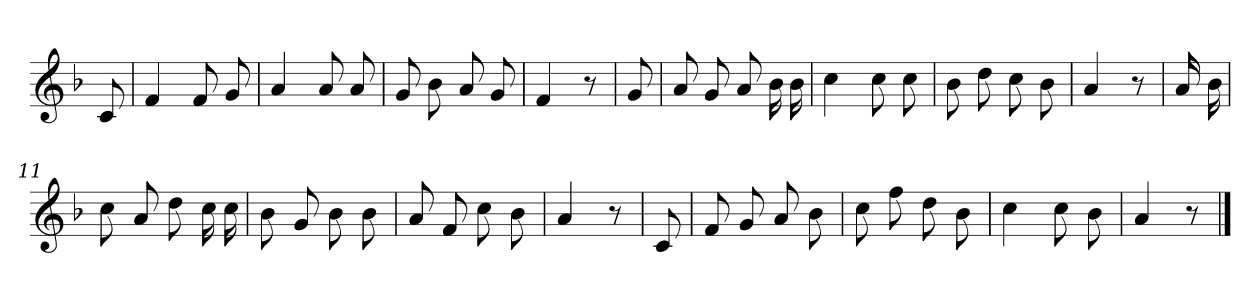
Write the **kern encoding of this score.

**kern
*part1
*staff1
*clefG2
*k[b-]
*F:
=
8c
=1
4f
8f
8g
=2
4a
8a
8a
=3
8g
8b-
8a
8g
=4
4f
8r
=5
8g
=6
8a
8g
8a
16b-
16b-
=7
4cc
8cc
8cc
=8
8b-
8dd
8cc
8b-
=9
4a
8r
=10
16a
16b-
=11
8cc
8a
8dd
16cc
16cc
=12
8b-
8g
8b-
8b-
=13
8a
8f
8cc
8b-
=14
4a
8r
=15
8c
=16
8f
8g
8a
8b-
=17
8cc
8ff
8dd
8b-
=18
4cc
8cc
8b-
=19
4a
8r
==
*-
